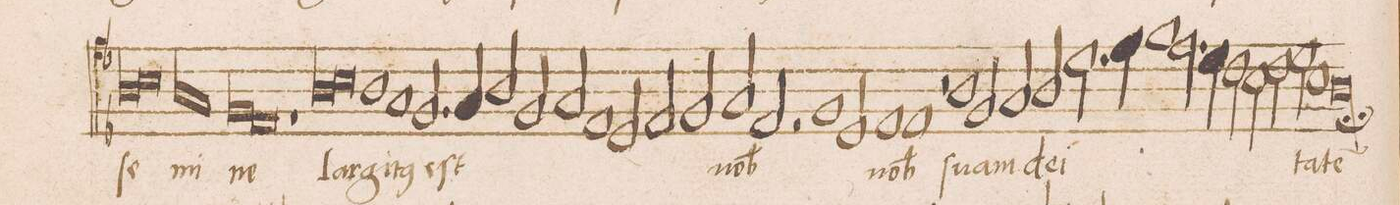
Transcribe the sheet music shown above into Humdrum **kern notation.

**kern	**text
*I"TENOR	*
*clefC5	*
*k[b-]	*
*met(c|)	*
*M2/1	*
*lig	*
1F\	ſe-
1G\	.
*Xlig	*
=60-	=60-
*lig	*
1F\	-mi-
1E/	.
*Xlig	*
=61-	=61-
*lig	*
1D/	-ne
1C/	.
*Xlig	*
=62-	=62-
1r	.
*lig	*
1F\	lar-
=63-	=63-
1G\	.
*Xlig	*
1F\	-gi-
=64-	=64-
1E/	-t(us)
2.D/	eſt
4E/	.
=65-	=65-
2F/	.
2D/	.
2E/	.
1C/	.
=66-	=66-
2BB-/	.
2C/	.
2D/	.
=67-	=67-
2E/	no-
2C/	-b(is)
2r	.
1D/	.
=68-	=68-
2BB-/	.
1C/	no-
=69-	=69-
1C/	-b(is)
2r	.
1F\	ſu-
=70-	=70-
2D/	-am
2E/	de-
2F/	-i-
=71-	=71-
2.B-\	.
4c\	.
1d\	.
=72-	=72-
2.c\	.
4B-\	.
2A\	.
2G\	.
=73-	=73-
2A\	.
2B-\	.
1G\	-ta-
=74-	=74-
0Fl\;	-te(m)
==-	==-
*-	*-
